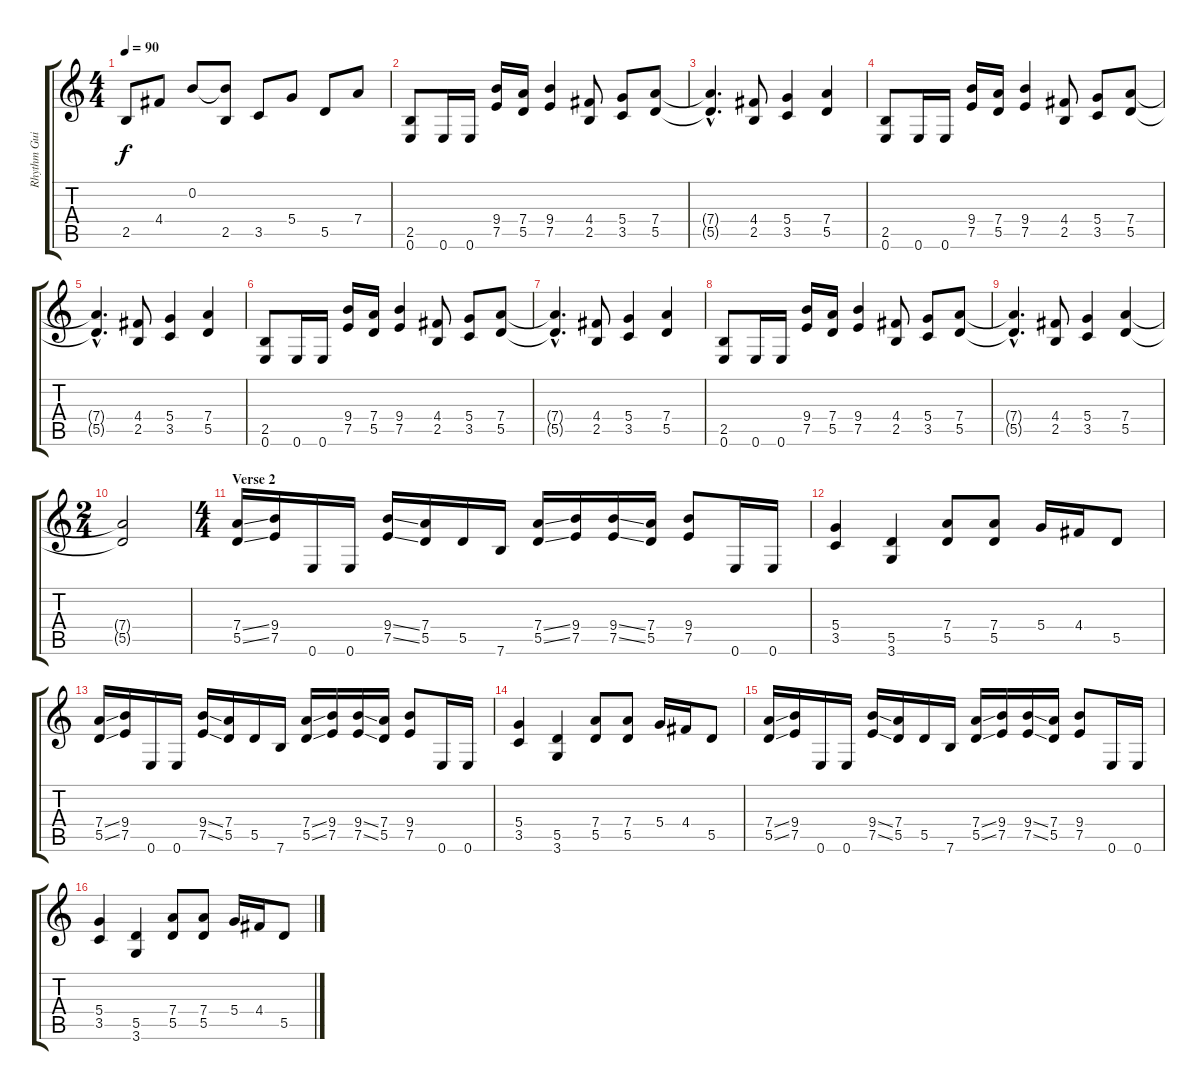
\track ("Rhythm Guitar" "Rhythm Gui") {instrument distortionguitar}
\staff {score tabs}
\tuning (E4 B3 G3 D3 A2 E2) {hide}
\ts (4 4)
\tempo 90
\clef g2
\ks c
2.5.8{dy f} 4.4.8 0.2.8 (0.2{t} 2.5).8 3.5.8 5.4.8 5.5.8 7.4.8 |
(2.5 0.6).8{instrument distortionguitar} 0.6.16 0.6.16 (9.4 7.5).16 (7.4 5.5).16 (9.4 7.5).4 (4.4 2.5).8 (5.4 3.5).8 (7.4 5.5).8 |
(7.4{hac t} 5.5{hac t}).4{d} (4.4 2.5).8 (5.4 3.5).4 (7.4 5.5).4 |
(2.5 0.6).8 0.6.16 0.6.16 (9.4 7.5).16 (7.4 5.5).16 (9.4 7.5).4 (4.4 2.5).8 (5.4 3.5).8 (7.4 5.5).8 |
(7.4{hac t} 5.5{hac t}).4{d} (4.4 2.5).8 (5.4 3.5).4 (7.4 5.5).4 |
(2.5 0.6).8 0.6.16 0.6.16 (9.4 7.5).16 (7.4 5.5).16 (9.4 7.5).4 (4.4 2.5).8 (5.4 3.5).8 (7.4 5.5).8 |
(7.4{hac t} 5.5{hac t}).4{d} (4.4 2.5).8 (5.4 3.5).4 (7.4 5.5).4 |
(2.5 0.6).8 0.6.16 0.6.16 (9.4 7.5).16 (7.4 5.5).16 (9.4 7.5).4 (4.4 2.5).8 (5.4 3.5).8 (7.4 5.5).8 |
(7.4{hac t} 5.5{hac t}).4{d} (4.4 2.5).8 (5.4 3.5).4 (7.4 5.5).4 |
\ts (2 4)
(7.4{t} 5.5{t}).2 |
\ts (4 4)
\section ("" "Verse 2")
(7.4{ss} 5.5{ss}).16 (9.4 7.5).16 0.6.16 0.6.16 (9.4{ss} 7.5{ss}).16 (7.4 5.5).16 5.5.16 7.6.16 (7.4{ss} 5.5{ss}).16 (9.4 7.5).16 (9.4{ss} 7.5{ss}).16 (7.4 5.5).16 (9.4 7.5).8 0.6.16 0.6.16 |
(5.4 3.5).4 (5.5 3.6).4 (7.4 5.5).8 (7.4 5.5).8 5.4.16 4.4.16 5.5.8 |
(7.4{ss} 5.5{ss}).16 (9.4 7.5).16 0.6.16 0.6.16 (9.4{ss} 7.5{ss}).16 (7.4 5.5).16 5.5.16 7.6.16 (7.4{ss} 5.5{ss}).16 (9.4 7.5).16 (9.4{ss} 7.5{ss}).16 (7.4 5.5).16 (9.4 7.5).8 0.6.16 0.6.16 |
(5.4 3.5).4 (5.5 3.6).4 (7.4 5.5).8 (7.4 5.5).8 5.4.16 4.4.16 5.5.8 |
(7.4{ss} 5.5{ss}).16 (9.4 7.5).16 0.6.16 0.6.16 (9.4{ss} 7.5{ss}).16 (7.4 5.5).16 5.5.16 7.6.16 (7.4{ss} 5.5{ss}).16 (9.4 7.5).16 (9.4{ss} 7.5{ss}).16 (7.4 5.5).16 (9.4 7.5).8 0.6.16 0.6.16 |
(5.4 3.5).4 (5.5 3.6).4 (7.4 5.5).8 (7.4 5.5).8 5.4.16 4.4.16 5.5.8
